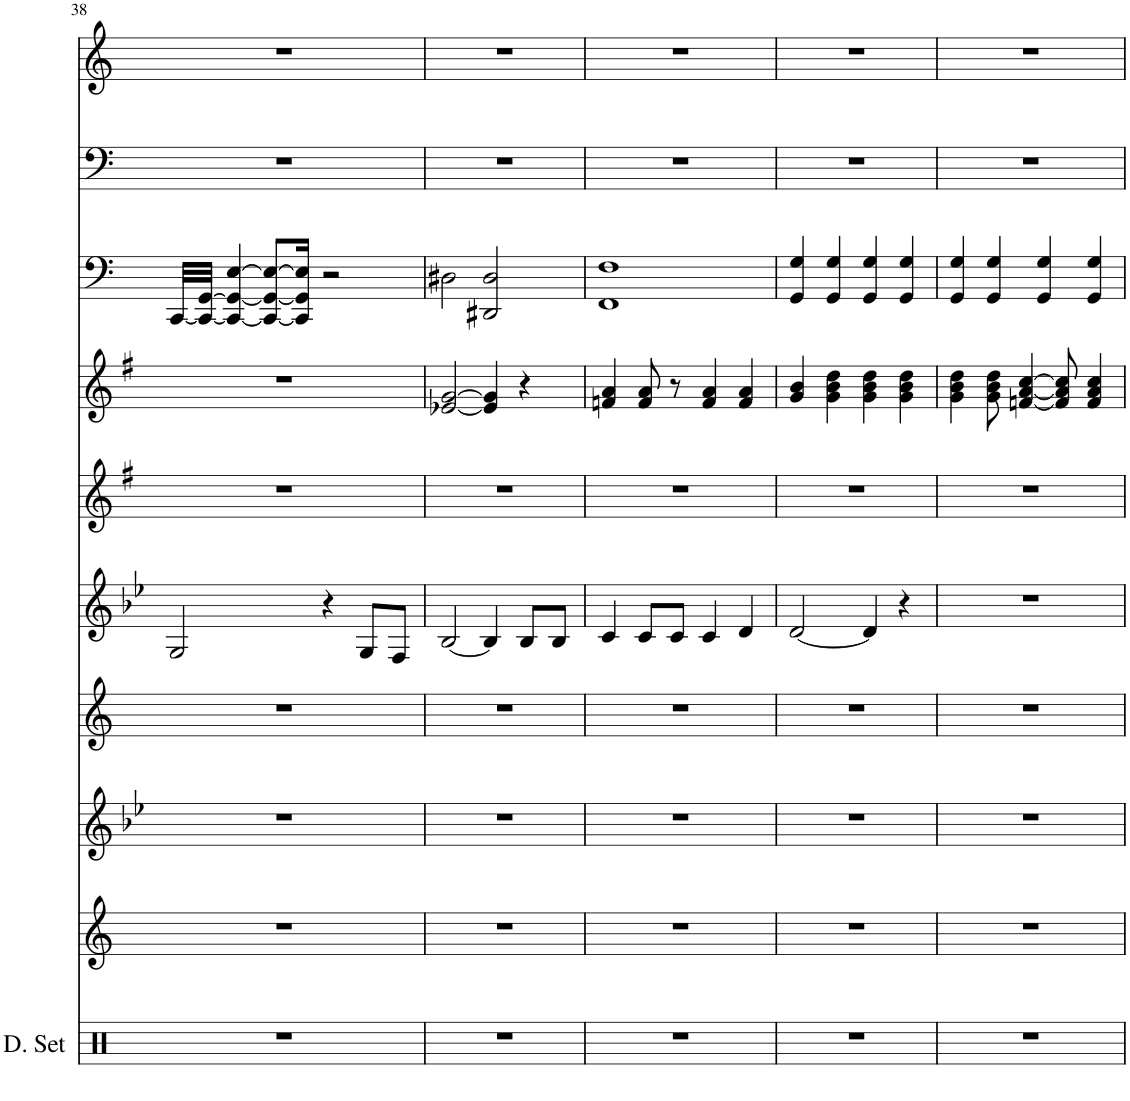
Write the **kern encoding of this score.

**kern	**kern	**kern	**kern	**kern	**kern	**kern	**kern	**kern	**kern
*part10	*part9	*part8	*part7	*part6	*part5	*part4	*part3	*part2	*part1
*staff10	*staff9	*staff8	*staff7	*staff6	*staff5	*staff4	*staff3	*staff2	*staff1
*I"Drumset	*I"Clarinet	*I"Timon/Trombone	*I"Simba/Brass	*I"Pumba/Tuba	*I"Strings	*I"Flute	*I"Voila	*I"Violin	*I"Clarinet
*I'D. Set	*I'Cl	*I'Trb	*I'Brs	*I'Tba	*I'Str	*I'Fl	*I'Vla	*I'Vln	*I'Cl
!!LO:PB:g=z
*clefX	*clefG2	*clefG2	*clefG2	*clefG2	*clefG2	*clefG2	*clefF4	*clefF4	*clefG2
*	*Trd1c2	*	*	*	*	*	*	*	*Trd1c2
*k[]	*k[]	*k[b-e-]	*k[]	*k[b-e-]	*k[f#]	*k[f#]	*k[]	*k[]	*k[]
*M4/4	*M4/4	*M4/4	*M4/4	*M4/4	*M4/4	*M4/4	*M4/4	*M4/4	*M4/4
=38	=38	=38	=38	=38	=38	=38	=38	=38	=38
1r	1r	1r	1r	2G/	1r	1r	[32CC/LLL	1r	1r
.	.	.	.	.	.	.	32CC/_ [32GG/JJJ	.	.
.	.	.	.	.	.	.	4CC/_ 4GG/_ [4E/	.	.
.	.	.	.	.	.	.	8CC/_ 8GG/_ 8E/_L	.	.
.	.	.	.	.	.	.	16CC/] 16GG/] 16E/]Jk	.	.
.	.	.	.	4r	.	.	2r	.	.
.	.	.	.	8G/L	.	.	.	.	.
.	.	.	.	8F/J	.	.	.	.	.
=39	=39	=39	=39	=39	=39	=39	=39	=39	=39
1r	1r	1r	1r	[2B-/	1r	[2e-X/ [2g/	2D#X\	1r	1r
.	.	.	.	4B-/]	.	4e-/] 4g/]	2DD#X/ 2D#/	.	.
.	.	.	.	8B-/L	.	4r	.	.	.
.	.	.	.	8B-/J	.	.	.	.	.
=40	=40	=40	=40	=40	=40	=40	=40	=40	=40
1r	1r	1r	1r	4c/	1r	4fn/ 4a/	1FF 1F	1r	1r
.	.	.	.	8c/L	.	8f/ 8a/	.	.	.
.	.	.	.	8c/J	.	8r	.	.	.
.	.	.	.	4c/	.	4f/ 4a/	.	.	.
.	.	.	.	4d/	.	4f/ 4a/	.	.	.
=41	=41	=41	=41	=41	=41	=41	=41	=41	=41
1r	1r	1r	1r	[2d/	1r	4g/ 4b/	4GG/ 4G/	1r	1r
.	.	.	.	.	.	4g\ 4b\ 4dd\	4GG/ 4G/	.	.
.	.	.	.	4d/]	.	4g\ 4b\ 4dd\	4GG/ 4G/	.	.
.	.	.	.	4r	.	4g\ 4b\ 4dd\	4GG/ 4G/	.	.
=42	=42	=42	=42	=42	=42	=42	=42	=42	=42
1r	1r	1r	1r	1r	1r	4g\ 4b\ 4dd\	4GG/ 4G/	1r	1r
.	.	.	.	.	.	8g\ 8b\ 8dd\	4GG/ 4G/	.	.
.	.	.	.	.	.	[4fn/ [4a/ [4cc/	.	.	.
.	.	.	.	.	.	.	4GG/ 4G/	.	.
.	.	.	.	.	.	8f/] 8a/] 8cc/]	.	.	.
.	.	.	.	.	.	4f/ 4a/ 4cc/	4GG/ 4G/	.	.
=	=	=	=	=	=	=	=	=	=
*-	*-	*-	*-	*-	*-	*-	*-	*-	*-
